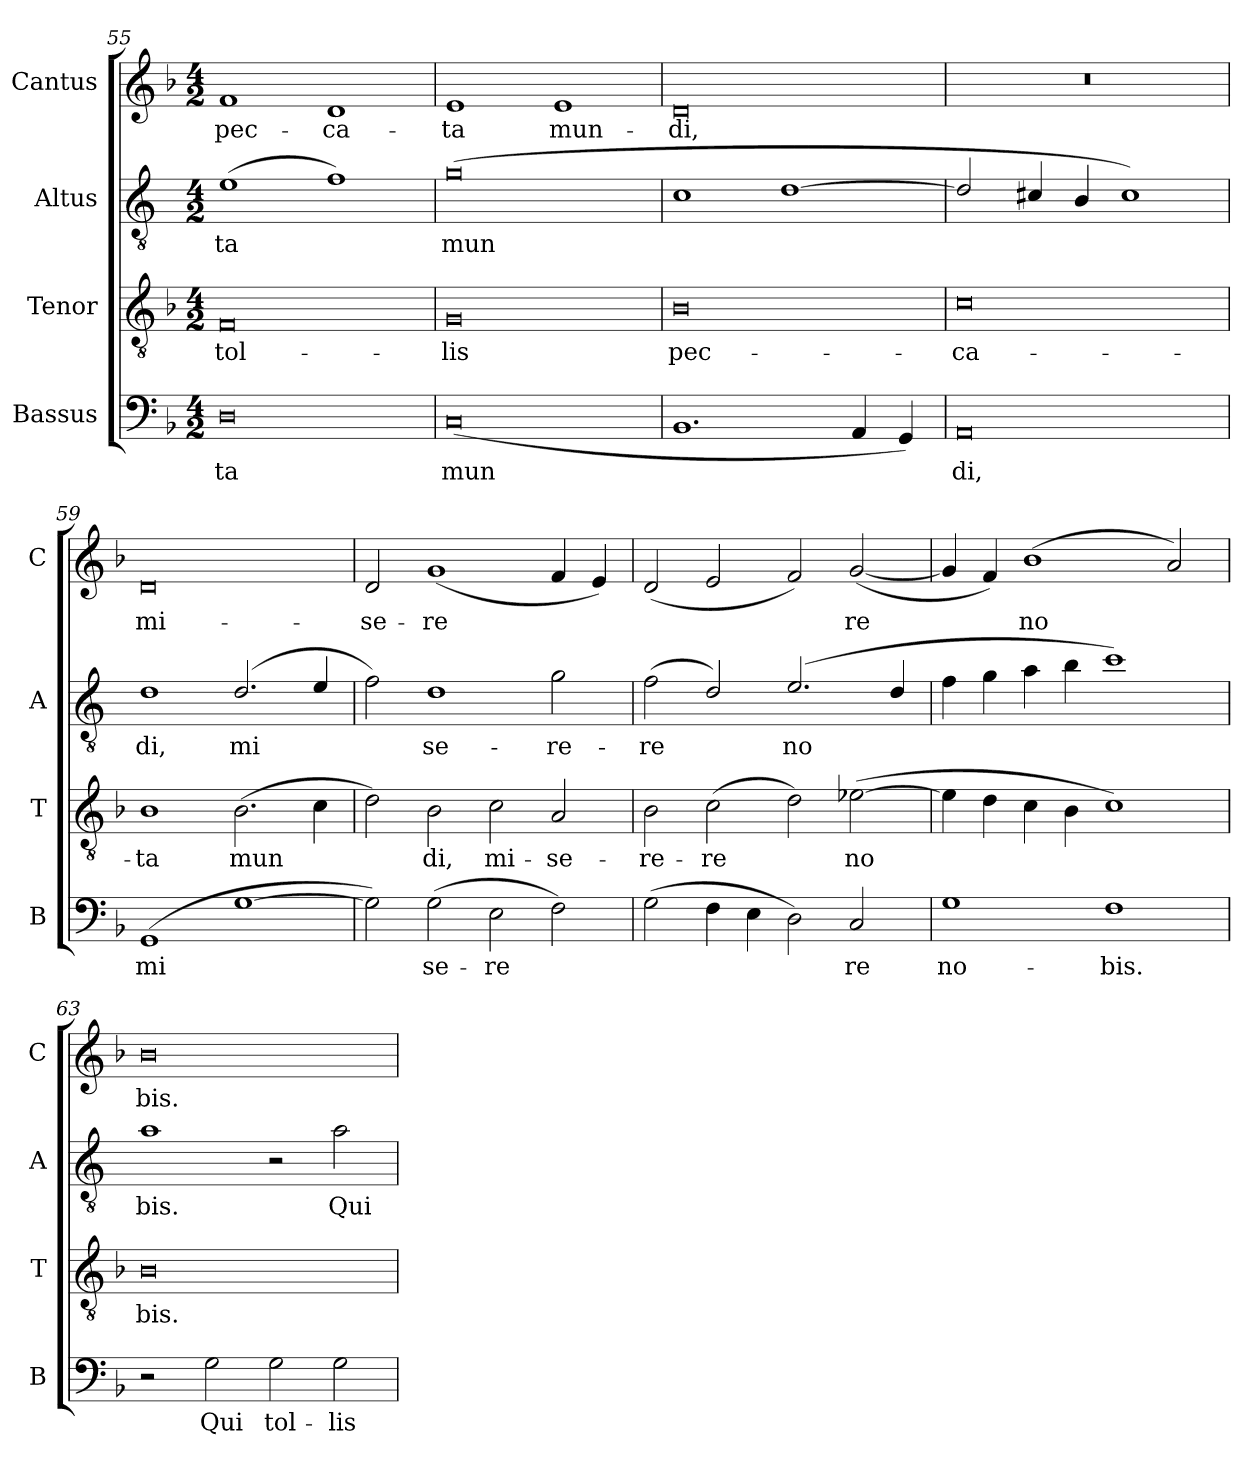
**kern	**text	**kern	**text	**kern	**text	**kern	**text
*part4	*part4	*part3	*part3	*part2	*part2	*part1	*part1
*staff4	*staff4	*staff3	*staff3	*staff2	*staff2	*staff1	*staff1
*I"Bassus	*	*I"Tenor	*	*I"Altus	*	*I"Cantus	*
*I'B	*	*I'T	*	*I'A	*	*I'C	*
*clefF4	*	*clefGv2	*	*clefGv2	*	*clefG2	*
*	*	*	*	*ITrd4c7	*	*	*
*k[b-]	*	*k[b-]	*	*k[b-]	*	*k[b-]	*
*M4/2	*	*M4/2	*	*M4/2	*	*M4/2	*
=55	=55	=55	=55	=55	=55	=55	=55
!	!LO:LY:b	!	!LO:LY:b	!	!LO:LY:b	!	!LO:LY:b
0D	ta	0F	tol-	(1A	ta	1f	pec-
!	!	!	!	!	!	!	!LO:LY:b
.	.	.	.	1B-)	.	1d	ca-
=56	=56	=56	=56	=56	=56	=56	=56
!	!LO:LY:b	!	!LO:LY:b	!	!LO:LY:b	!	!LO:LY:b
(0C	mun	0G	lis	(0c	mun	1e	ta
!	!	!	!	!	!	!	!LO:LY:b
.	.	.	.	.	.	1e	mun-
=57	=57	=57	=57	=57	=57	=57	=57
!	!	!	!LO:LY:b	!	!	!	!LO:LY:b
1.BB-	.	0B-	pec-	1F	.	0d	di,
.	.	.	.	[1G	.	.	.
4AA/	.	.	.	.	.	.	.
4GG/)	.	.	.	.	.	.	.
=58	=58	=58	=58	=58	=58	=58	=58
!	!LO:LY:b	!	!LO:LY:b	!	!	!	!
0AA	di,	0c	ca-	2G/]	.	0r	.
.	.	.	.	4F#X/	.	.	.
.	.	.	.	4E/	.	.	.
.	.	.	.	1F#)	.	.	.
!!LO:LB:g=z
=59	=59	=59	=59	=59	=59	=59	=59
!	!LO:LY:b	!	!LO:LY:b	!	!LO:LY:b	!	!LO:LY:b
(1GG	mi	1B-	ta	1G	di,	0d	mi-
!	!	!	!LO:LY:b	!	!LO:LY:b	!	!
[1G	.	(2.B-\	mun	(2.G/	mi	.	.
.	.	4c\	.	4A/	.	.	.
=60	=60	=60	=60	=60	=60	=60	=60
!	!	!	!	!	!	!	!LO:LY:b
2G\])	.	2d\)	.	2B-\)	.	2d/	se-
!	!LO:LY:b	!	!LO:LY:b	!	!LO:LY:b	!	!LO:LY:b
(2G\	se-	2B-\	di,	1G	se-	(1g	re
!	!LO:LY:b	!	!LO:LY:b	!	!	!	!
2E\	re	2c\	mi-	.	.	.	.
!	!	!	!LO:LY:b	!	!LO:LY:b	!	!
2F\)	.	2A/	se-	2c\	re-	4f/	.
.	.	.	.	.	.	4e/)	.
!!LO:LB:g=z
=61	=61	=61	=61	=61	=61	=61	=61
!	!	!	!LO:LY:b	!	!LO:LY:b	!	!
(2G\	.	2B-\	re-	(2B-\	re	(2d/	.
!	!	!	!LO:LY:b	!	!	!	!
4F\	.	(2c\	re	2G/)	.	2e/	.
4E\	.	.	.	.	.	.	.
!	!	!	!	!	!LO:LY:b	!	!
2D\)	.	2d\)	.	(2.A/	no	2f/)	.
!	!LO:LY:b	!	!LO:LY:b	!	!	!	!LO:LY:b
2C/	re	([2e-X\	no	.	.	([2g/	re
.	.	.	.	4G/	.	.	.
=62	=62	=62	=62	=62	=62	=62	=62
!	!LO:LY:b	!	!	!	!	!	!
1G	no-	4e-\]	.	4B-\	.	4g/]	.
.	.	4d\	.	4c\	.	4f/)	.
!	!	!	!	!	!	!	!LO:LY:b
.	.	4c\	.	4d\	.	(1b-	no
.	.	4B-\	.	4e\	.	.	.
!	!LO:LY:b	!	!	!	!	!	!
1F	bis.	1c)	.	1f)	.	.	.
.	.	.	.	.	.	2a/)	.
=63	=63	=63	=63	=63	=63	=63	=63
!	!	!	!LO:LY:b	!	!LO:LY:b	!	!LO:LY:b
2r	.	0B-	bis.	1d	bis.	0b-	bis.
!	!LO:LY:b	!	!	!	!	!	!
2G\	Qui	.	.	.	.	.	.
!	!LO:LY:b	!	!	!	!	!	!
2G\	tol-	.	.	2r	.	.	.
!	!LO:LY:b	!	!	!	!LO:LY:b	!	!
2G\	lis	.	.	2d\	Qui	.	.
=	=	=	=	=	=	=	=
*-	*-	*-	*-	*-	*-	*-	*-
